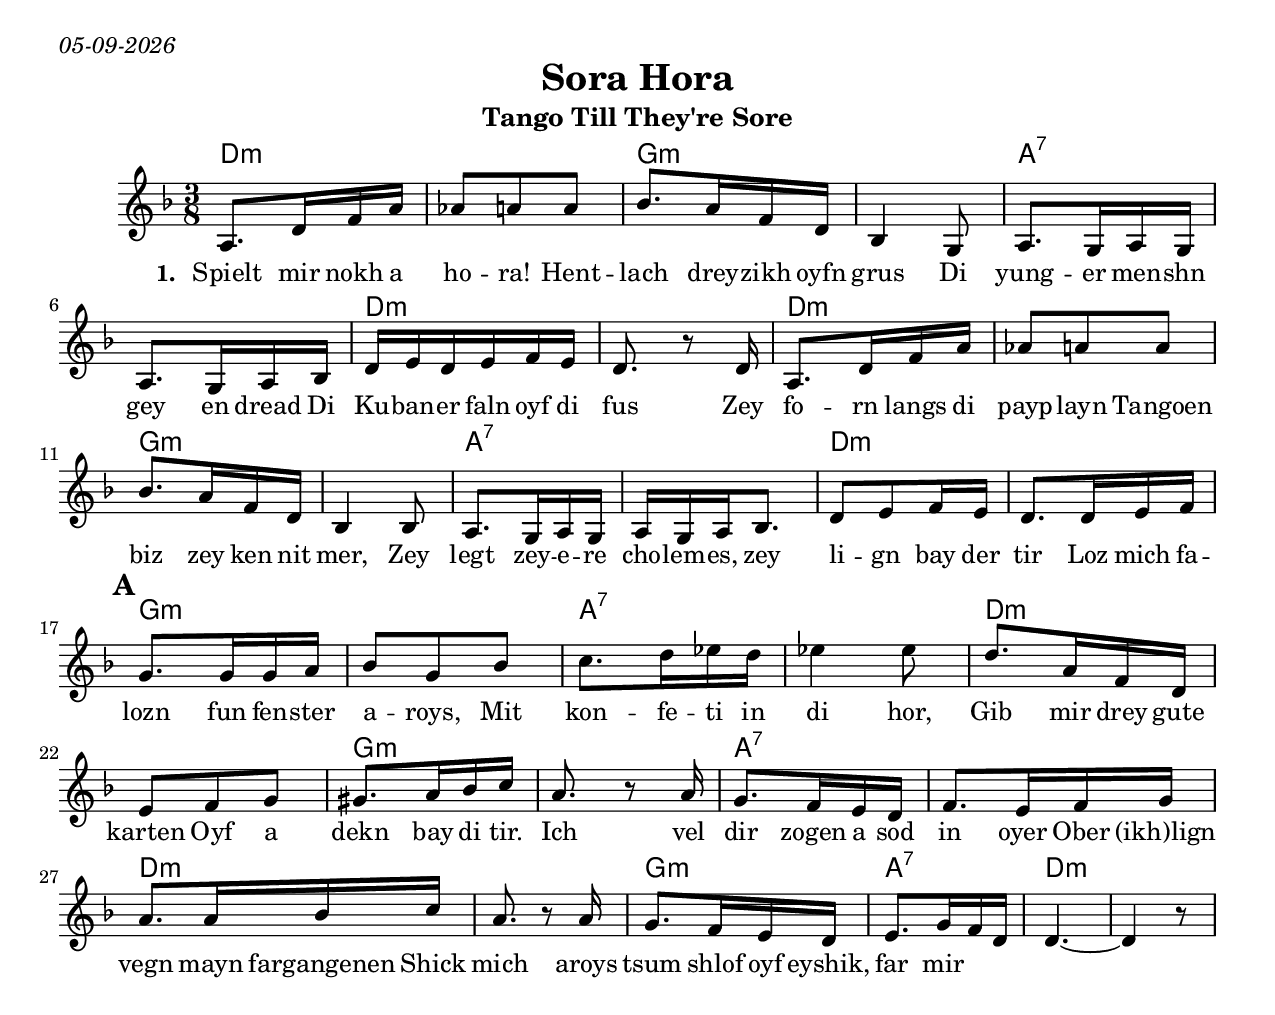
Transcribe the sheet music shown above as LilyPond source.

\version "2.22.0"
\include "english.ly"
%\pointAndClickOff
\paper{
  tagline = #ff
  print-all-headers = ##t
  #(set-paper-size "letter")
}
date = #(strftime "%d-%m-%Y" (localtime (current-time)))

\markup{ \italic{ \date }  }

%\markup{ Got something to say? }

global = {
  \clef treble
  \key d \minor
  \time 3/8
  \set Score.markFormatter = #format-mark-box-alphabet
}

%#################################### Melody ########################
start = {
  a8. d16 f a
  af8  a a
  bf8. a16  f d
  bf4 g8
  a8. g16 a g
  a8. g16 a bf
  d16 e d e f e  % Kubaner
  %d8. e16 f e   % Kubaner
  %d8. d16 e f
  d8. r8 d16
}

melody = \relative c' {
  \global
  %\partial 4 g4    %lead in notes

   \start

   %d8. r8 d16
    a8. d16 f a
  af8  a a
  bf8. a16  f d
  bf4 bf8
  a8. g16 a g
  %a8 bf c
   a16 g a bf8.
  %a8. g16 a bf
  d8 e f16 e
  %d8. e16 f e
  d8. d16 e f

 \break
  \repeat volta 2{
    \mark \default
  }
  g8. g16 g a
  bf8 g bf
  c8. d16 ef d|
  ef4
  ef8|
  d8. a16 f d
  e8 f g
  gs8. a16 bf c
  a8. r8 a16|

  g8. f16 e d
  f8. e16 f g

  a8. a16 bf c
  a8. r8 a16
  g8. f16 e d
  e8.g16 f d
  d4.~
  d4 r8


}
%################################# Lyrics #####################
\addlyrics{ \set stanza = #"1. "
  Spielt mir nokh a ho  -- ra!
  Hent -- lach drey -- zikh oyfn grus
  Di yung -- er men -- shn gey en dread
  Di Ku -- ban -- er faln oyf di fus
  Zey fo -- rn langs di payp -- layn
  Tangoen biz zey ken nit mer,
  Zey  legt zey -- e  -- re cho -- lem  -- es,
  zey li -- gn bay der tir

  Loz mich fa -- lozn fun fen -- ster a -- roys,
  Mit kon -- fe -- ti in di hor,

  Gib mir drey gute karten
  Oyf a dekn bay di tir.
  Ich vel dir zogen a sod in oyer
  Ober (ikh)lign vegn mayn fargangenen
  Shick mich aroys tsum shlof
  oyf eyshik, far mir







}
%################################# Chords #######################
harmonies = \chordmode {
  d8*6:m
  g8*6:m
  a8*6:7
  d8*6:m

  d8*6:m
  g8*6:m
  a8*6:7
  d8*6:m

  %b
  g8*6:m
  a8*6:7
  d8*6:m
  g8*6:m
  a8*6:7
  d8*6:m
  g8*3:m
  a8*3:7
  d8*3:m
}

\score {
  % transpose score below
  %\transpose c d
  <<
    \new ChordNames {
      \set chordChanges = ##f
      \harmonies
    }
    \new Staff   \melody
  >>
  \header{
    title= "Sora Hora"
    subtitle="Tango Till They're Sore"
    composer= ""

    instrument =""
    arranger= ""
  }
  \midi{\tempo 4 = 120}
  \layout{indent = 1.0\cm}
}
%{
% more verses:
\markup{}
\markup {
  \font-size #2
  \fill-line {
    \hspace #0.1 % distance from left margin
    \column {
      \line { "1."
\column {
 ""
}
      }
      \hspace #0.2 % vertical distance between verses
      \line { "2."
\column {
""
}
      }
    }
    \hspace #0.1  % horiz. distance between columns
    \column {
      \line { "3."
\column {
 ""
}
      }
      \hspace #0.2 % distance between verses
      \line { "4."
\column {
""
}
      }
    }
    \hspace #0.1 % distance to right margin
  }
}

%}